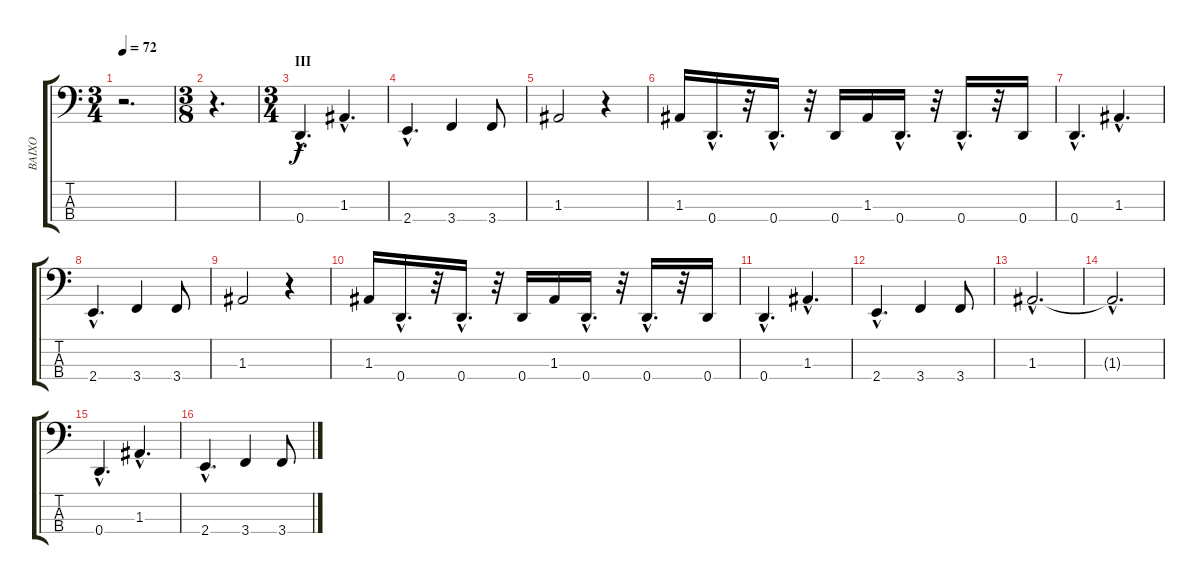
\track ("BAIXO" "BAIXO") {instrument electricbasspick}
\staff {score tabs}
\tuning (G2 D2 A1 D1) {hide}
\ts (3 4)
\tempo 72
\clef f4
\ks c
r.2{d dy f} |
\ts (3 8)
r.4{d} |
\ts (3 4)
\section ("" "III")
0.4{hac}.4{d} 1.3{hac}.4{d} |
2.4{hac}.4{d} 3.4.4 3.4.8 |
1.3.2 r.4 |
1.3.16 0.4{hac}.16{d} r.32 0.4{hac}.16{d} r.32 0.4.16 1.3.16 0.4{hac}.16{d} r.32 0.4{hac}.16{d} r.32 0.4.16 |
0.4{hac}.4{d} 1.3{hac}.4{d} |
2.4{hac}.4{d} 3.4.4 3.4.8 |
1.3.2 r.4 |
1.3.16 0.4{hac}.16{d} r.32 0.4{hac}.16{d} r.32 0.4.16 1.3.16 0.4{hac}.16{d} r.32 0.4{hac}.16{d} r.32 0.4.16 |
0.4{hac}.4{d} 1.3{hac}.4{d} |
2.4{hac}.4{d} 3.4.4 3.4.8 |
1.3{hac}.2{d} |
1.3{hac t}.2{d} |
0.4{hac}.4{d} 1.3{hac}.4{d} |
2.4{hac}.4{d} 3.4.4 3.4.8
